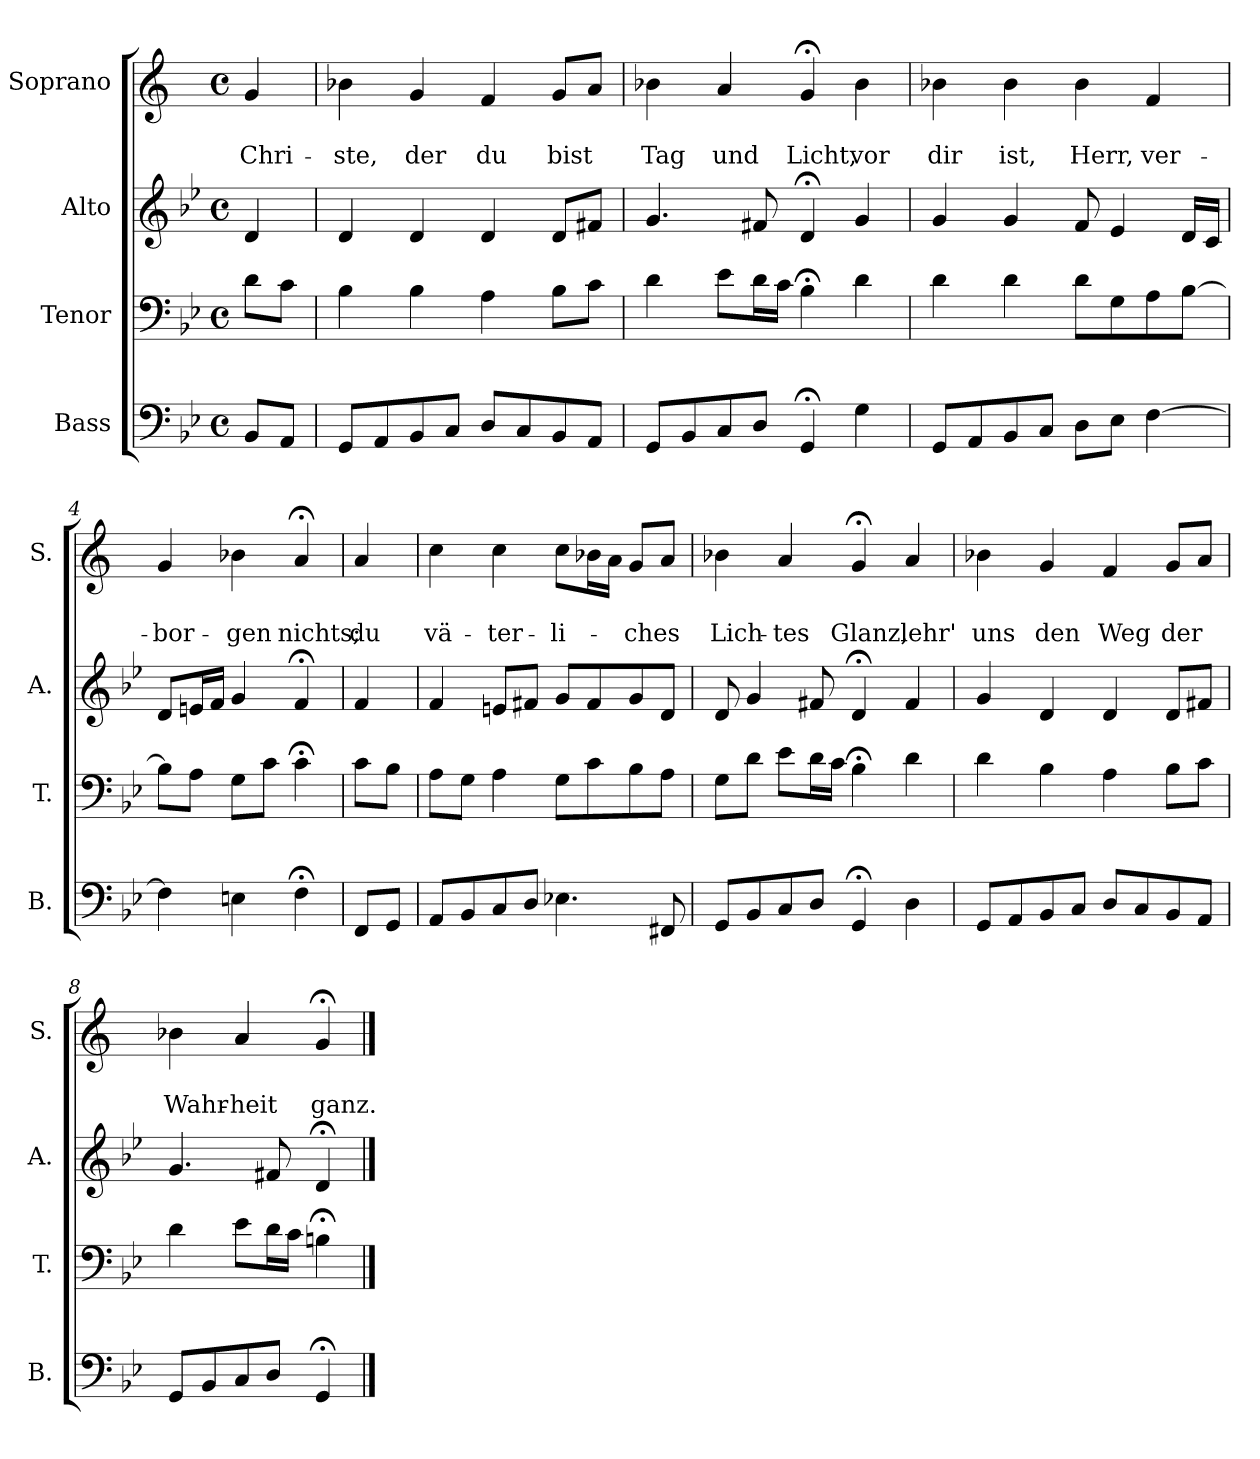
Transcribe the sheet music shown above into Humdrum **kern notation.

**kern	**kern	**kern	**kern	**text	**text
*part4	*part3	*part2	*part1	*part1	*part1
*staff4	*staff3	*staff2	*staff1	*staff1	*staff1
*I"Bass	*I"Tenor	*I"Alto	*I"Soprano	*	*
*I'B.	*I'T.	*I'A.	*I'S.	*	*
*clefF4	*clefF4	*clefG2	*clefG2	*	*
*k[b-e-]	*k[b-e-]	*k[b-e-]	*k[]	*	*
*M4/4	*M4/4	*M4/4	*M4/4	*	*
*met(c)	*met(c)	*met(c)	*met(c)	*	*
=	=	=	=	=	=
8BB-/L	8d\L	4d/	4g/	.	Chri-
8AA/J	8c\J	.	.	.	.
=1	=1	=1	=1	=1	=1
8GG/L	4B-\	4d/	4b-\	.	-ste,
8AA/	.	.	.	.	.
8BB-/	4B-\	4d/	4g/	.	der
8C/J	.	.	.	.	.
8D/L	4A\	4d/	4f/	.	du
8C/	.	.	.	.	.
8BB-/	8B-\L	8d/L	8g/L	.	bist
8AA/J	8c\J	8f#X/J	8a/J	.	.
=2	=2	=2	=2	=2	=2
8GG/L	4d\	4.g/	4b-\	.	Tag
8BB-/	.	.	.	.	.
8C/	8e-\L	.	4a/	.	und
8D/J	16d\L	8f#X/	.	.	.
.	16c\JJ	.	.	.	.
4GG;</	4B-;<\	4d;</	4g;</	.	Licht,
4G\	4d\	4g/	4b-\	.	vor
=3	=3	=3	=3	=3	=3
8GG/L	4d\	4g/	4b-\	.	dir
8AA/	.	.	.	.	.
8BB-/	4d\	4g/	4b-\	.	ist,
8C/J	.	.	.	.	.
8D\L	8d\L	8f/	4b-\	.	Herr,
8E-\J	8G\	4e-/	.	.	.
[4F\	8A\	.	4f/	.	ver-
.	[8B-\J	16d/LL	.	.	.
.	.	16c/JJ	.	.	.
=4	=4	=4	=4	=4	=4
4F\]	8B-\L]	8d/L	4g/	.	-bor-
.	8A\J	16en/L	.	.	.
.	.	16f/JJ	.	.	.
4En\	8G\L	4g/	4b-\	.	-gen
.	8c\J	.	.	.	.
4F;<\	4c;<\	4f;</	4a;</	.	nichts;
!!LO:LB:g=z
=4a	=4a	=4a	=4a	=4a	=4a
8FF/L	8c\L	4f/	4a/	.	du
8GG/J	8B-\J	.	.	.	.
=5	=5	=5	=5	=5	=5
8AA/L	8A\L	4f/	4cc\	.	vä-
8BB-/	8G\J	.	.	.	.
8C/	4A\	8en/L	4cc\	.	-ter-
8D/J	.	8f#X/J	.	.	.
4.E-X\	8G\L	8g/L	8cc\L	.	-li-
.	8c\	8f#/	16b-\L	.	.
.	.	.	16a\JJ	.	.
.	8B-\	8g/	8g/L	.	-ches
8FF#X/	8A\J	8d/J	8a/J	.	.
=6	=6	=6	=6	=6	=6
8GG/L	8G\L	8d/	4b-\	.	Lich-
8BB-/	8d\J	4g/	.	.	.
8C/	8e-\L	.	4a/	.	-tes
8D/J	16d\L	8f#X/	.	.	.
.	16c\JJ	.	.	.	.
4GG;</	4B-;<\	4d;</	4g;</	.	Glanz,
4D\	4d\	4f#/	4a/	.	lehr'
=7	=7	=7	=7	=7	=7
8GG/L	4d\	4g/	4b-\	.	uns
8AA/	.	.	.	.	.
8BB-/	4B-\	4d/	4g/	.	den
8C/J	.	.	.	.	.
8D/L	4A\	4d/	4f/	.	Weg
8C/	.	.	.	.	.
8BB-/	8B-\L	8d/L	8g/L	.	der
8AA/J	8c\J	8f#X/J	8a/J	.	.
=8	=8	=8	=8	=8	=8
8GG/L	4d\	4.g/	4b-\	.	Wahr-
8BB-/	.	.	.	.	.
8C/	8e-\L	.	4a/	.	-heit
8D/J	16d\L	8f#X/	.	.	.
.	16c\JJ	.	.	.	.
4GG;</	4Bn;<\	4d;</	4g;</	.	ganz.
==	==	==	==	==	==
*-	*-	*-	*-	*-	*-
